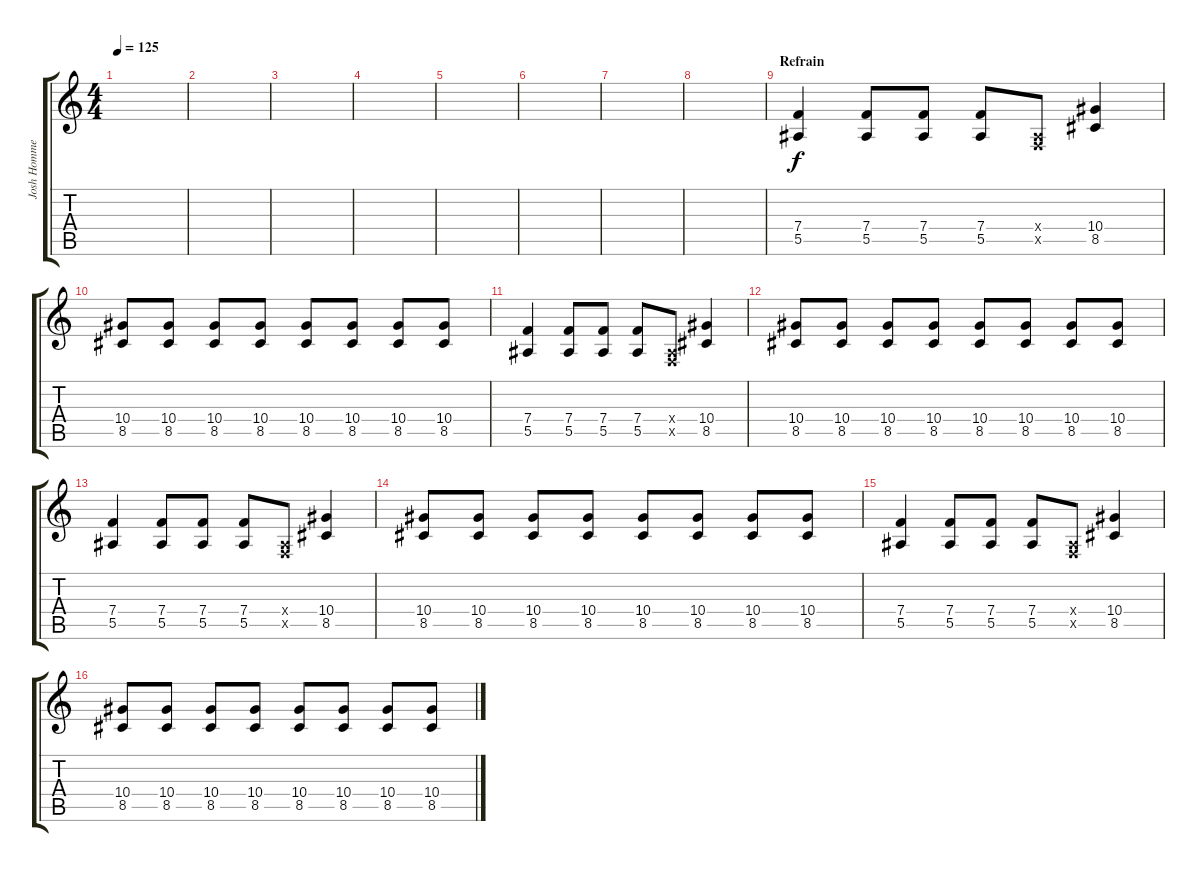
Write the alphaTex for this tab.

\track ("Josh Homme (guitar solo)" "Josh Homme") {instrument distortionguitar}
\staff {score tabs}
\tuning (C4 G3 Eb3 Bb2 F2 C2) {hide}
\ts (4 4)
\tempo 125
\clef g2
\ks c
|
|
|
|
|
|
|
|
\section ("" "Refrain")
(7.4 5.5).4 (7.4 5.5).8 (7.4 5.5).8 (7.4 5.5).8 (0.4{x} 0.5{x}).8 (10.4 8.5).4 |
(10.4 8.5).8 (10.4 8.5).8 (10.4 8.5).8 (10.4 8.5).8 (10.4 8.5).8 (10.4 8.5).8 (10.4 8.5).8 (10.4 8.5).8 |
(7.4 5.5).4 (7.4 5.5).8 (7.4 5.5).8 (7.4 5.5).8 (0.4{x} 0.5{x}).8 (10.4 8.5).4 |
(10.4 8.5).8 (10.4 8.5).8 (10.4 8.5).8 (10.4 8.5).8 (10.4 8.5).8 (10.4 8.5).8 (10.4 8.5).8 (10.4 8.5).8 |
(7.4 5.5).4 (7.4 5.5).8 (7.4 5.5).8 (7.4 5.5).8 (0.4{x} 0.5{x}).8 (10.4 8.5).4 |
(10.4 8.5).8 (10.4 8.5).8 (10.4 8.5).8 (10.4 8.5).8 (10.4 8.5).8 (10.4 8.5).8 (10.4 8.5).8 (10.4 8.5).8 |
(7.4 5.5).4 (7.4 5.5).8 (7.4 5.5).8 (7.4 5.5).8 (0.4{x} 0.5{x}).8 (10.4 8.5).4 |
(10.4 8.5).8 (10.4 8.5).8 (10.4 8.5).8 (10.4 8.5).8 (10.4 8.5).8 (10.4 8.5).8 (10.4 8.5).8 (10.4 8.5).8
